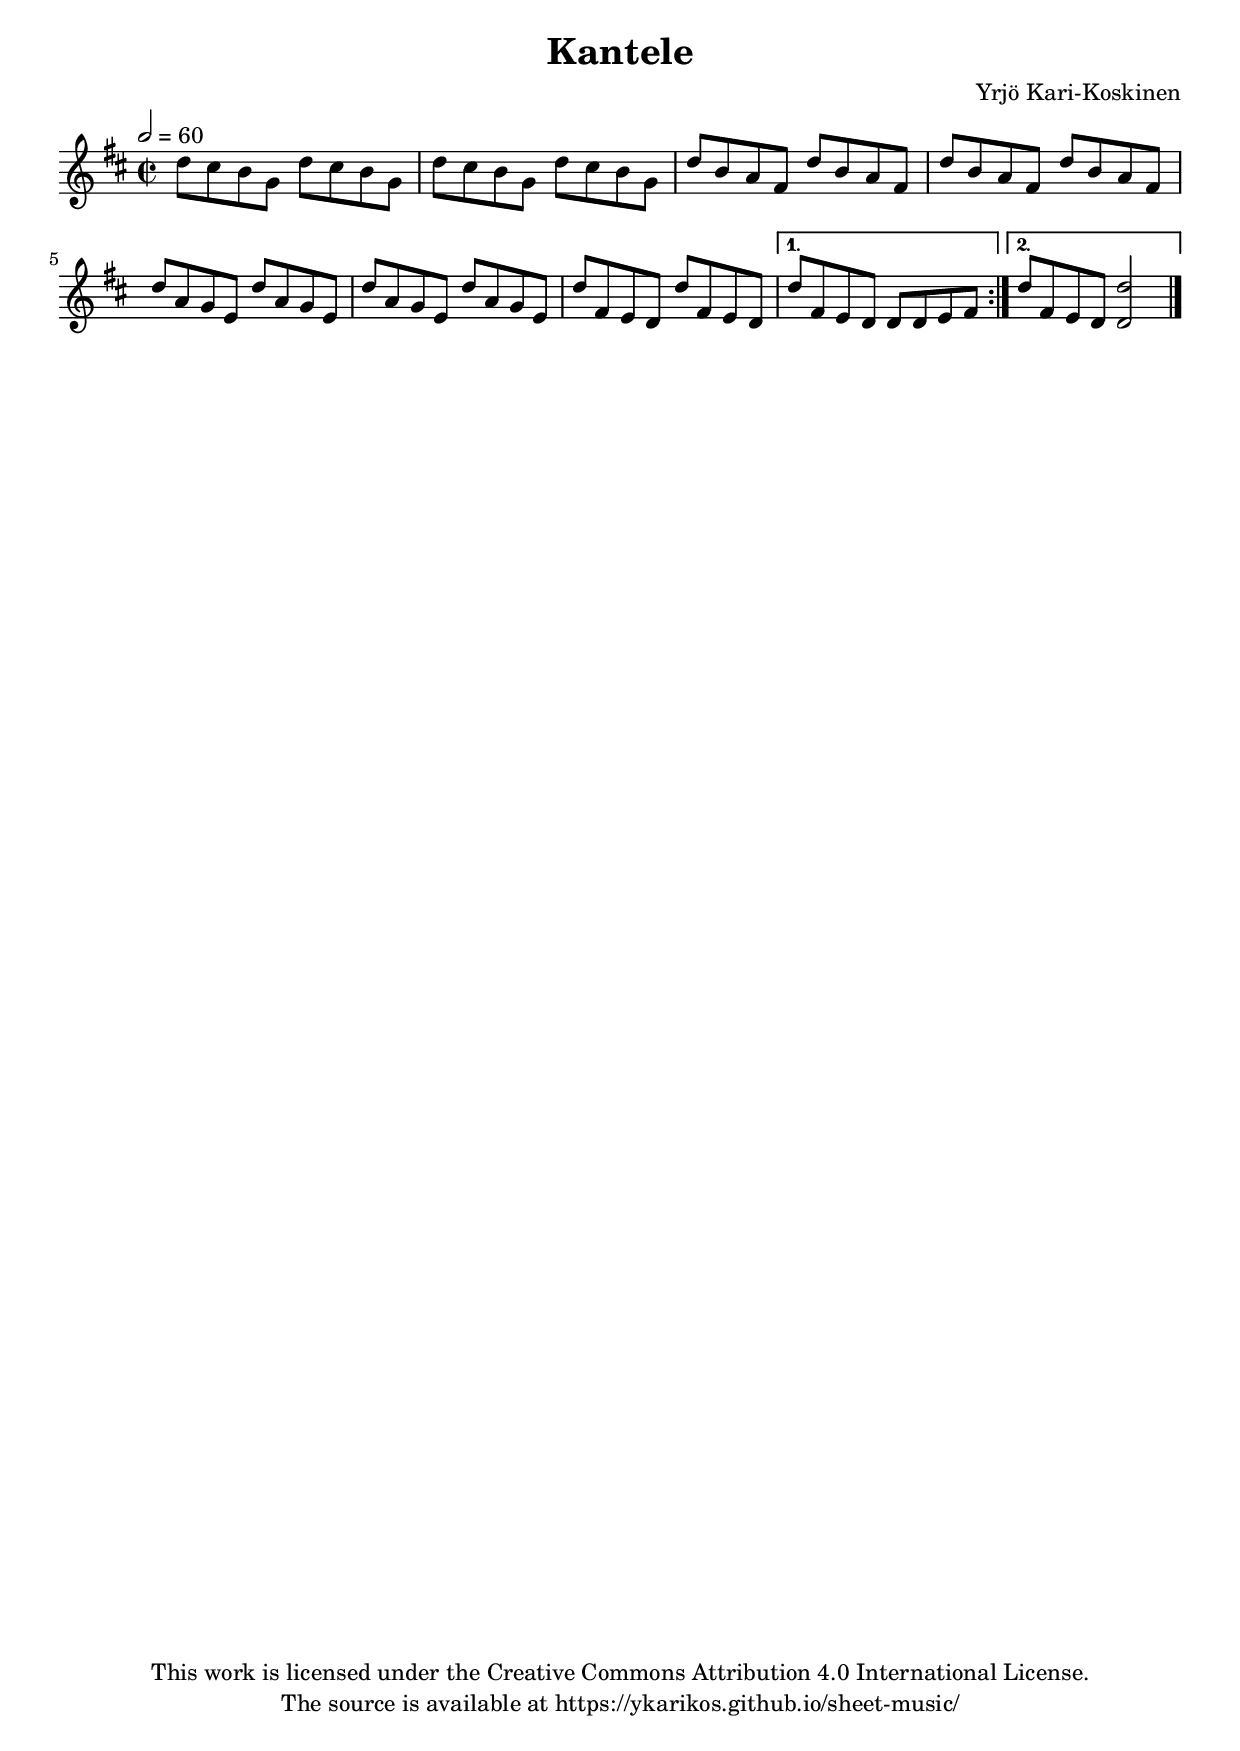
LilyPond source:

\version "2.18.0"
\include "suomi.ly"

global = {
%  \numericTimeSignature
  \time 2/2
%  \autoBeamOff
  \key d \major
  \tempo 2 = 60
  \set Staff.midiInstrument = #"harpsichord"
}
      
\header {
    title = "Kantele"
    composer = "Yrjö Kari-Koskinen"
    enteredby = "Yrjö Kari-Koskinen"
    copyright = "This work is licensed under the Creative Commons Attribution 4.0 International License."
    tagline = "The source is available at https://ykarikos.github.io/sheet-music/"
}

\paper {
    indent = 0.0
}

upperOne = \relative c'' {
    
}

g-aug = \relative c'' {
    d8 cis h g
}

d-six = \relative c'' {
    d8 h a fis
}

a-eleven = \relative c'' {
    d8 a g e
}

d-add-two = \relative c'' {
    d8 fis, e d
}

lowerOne = \relative c' {
  \repeat volta 2 {
    \g-aug
    \g-aug |
    \g-aug
    \g-aug |
    \d-six
    \d-six |
    \d-six
    \d-six |
    \a-eleven
    \a-eleven |
    \a-eleven
    \a-eleven |
    \d-add-two
    \d-add-two |
  }
  \alternative {
    {
      \d-add-two
      d d e fis |
    }
    {
      \d-add-two
      <<d2 d'>>
    }
  }
  \bar "|."
}

\score { 
  \new GrandStaff <<
%    \new Staff <<
%      \new Voice = upper {
%        \global
%	\upperOne
%      }
%    >>
    \new Staff <<
      \new Voice = lower {
        \global
	\lowerOne
      }
    >>
  >>

  \midi { }
  
  \layout { }

}
